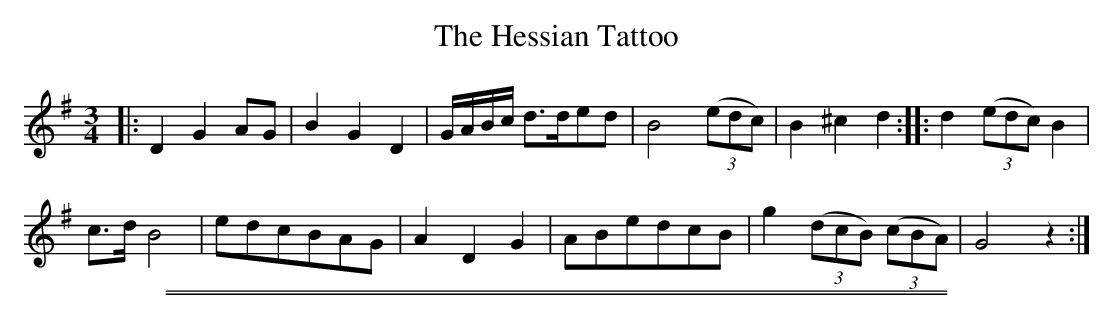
X:1
T: The Hessian Tattoo
M: 3/4
L: 1/8
K: G
|:\
D2 G2 AG | B2 G2 D2 |\
G/A/B/c/ d>ded | B4 ((3edc) |\
B2 ^c2 d2 :: d2 ((3edc) B2 |
c>d B4 | edcBAG |\
A2 D2 G2 | ABedcB |\
g2 ((3dcB) ((3cBA) | G4 z2 :|
